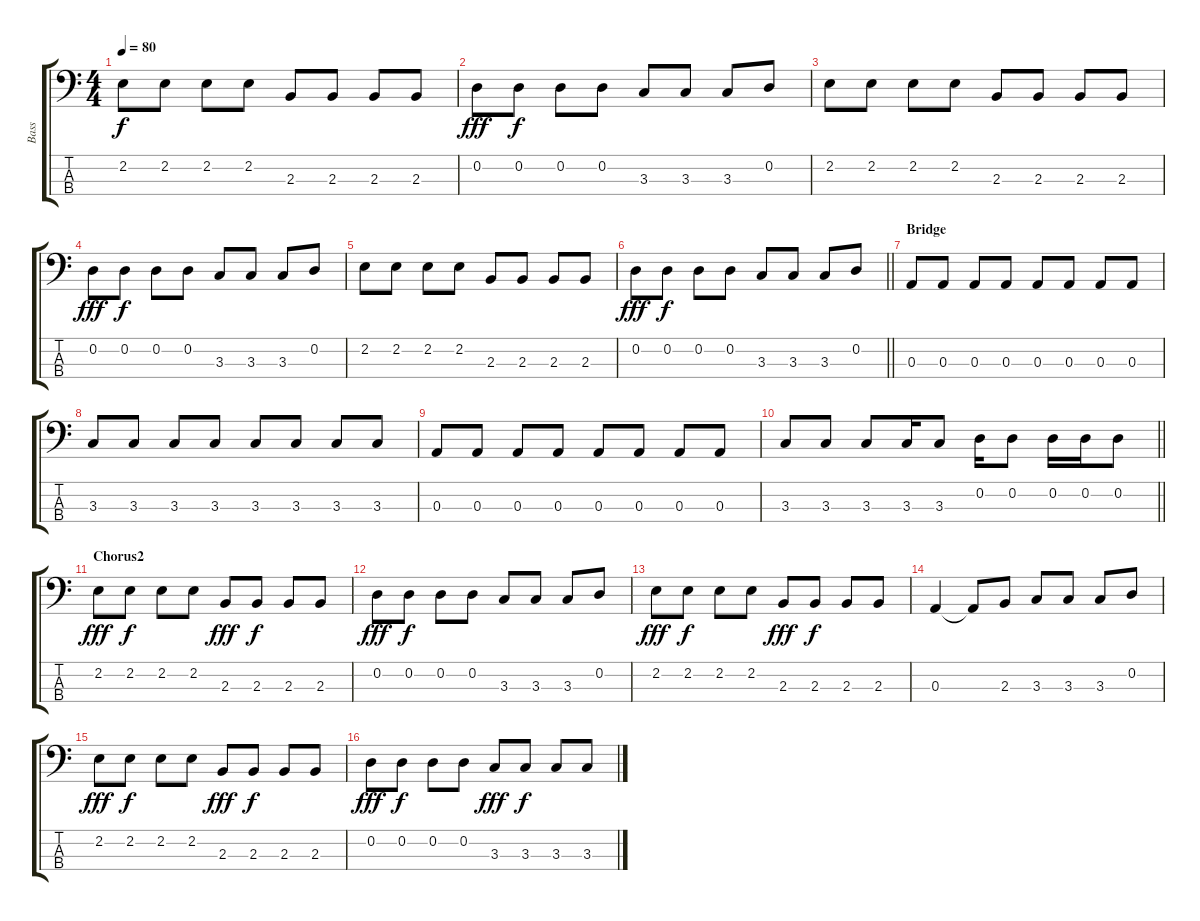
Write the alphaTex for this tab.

\track ("Bass" "Bass") {instrument electricbassfinger}
\staff {score tabs}
\tuning (G2 D2 A1 E1) {hide}
\ts (4 4)
\tempo 80
\clef f4
\ks c
2.2.8{dy f} 2.2.8 2.2.8 2.2.8 2.3.8 2.3.8 2.3.8 2.3.8 |
0.2.8{dy fff} 0.2.8{dy f} 0.2.8 0.2.8 3.3.8 3.3.8 3.3.8 0.2.8 |
2.2.8 2.2.8 2.2.8 2.2.8 2.3.8 2.3.8 2.3.8 2.3.8 |
0.2.8{dy fff} 0.2.8{dy f} 0.2.8 0.2.8 3.3.8 3.3.8 3.3.8 0.2.8 |
2.2.8 2.2.8 2.2.8 2.2.8 2.3.8 2.3.8 2.3.8 2.3.8 |
\barLineRight lightlight
0.2.8{dy fff} 0.2.8{dy f} 0.2.8 0.2.8 3.3.8 3.3.8 3.3.8 0.2.8 |
\section ("" "Bridge")
0.3.8 0.3.8 0.3.8 0.3.8 0.3.8 0.3.8 0.3.8 0.3.8 |
3.3.8 3.3.8 3.3.8 3.3.8 3.3.8 3.3.8 3.3.8 3.3.8 |
0.3.8 0.3.8 0.3.8 0.3.8 0.3.8 0.3.8 0.3.8 0.3.8 |
\barLineRight lightlight
3.3.8 3.3.8 3.3.8 3.3.16 3.3.8 0.2.16 0.2.8 0.2.16 0.2.16 0.2.8 |
\section ("" "Chorus2")
2.2.8{dy fff} 2.2.8{dy f} 2.2.8 2.2.8 2.3.8{dy fff} 2.3.8{dy f} 2.3.8 2.3.8 |
0.2.8{dy fff} 0.2.8{dy f} 0.2.8 0.2.8 3.3.8 3.3.8 3.3.8 0.2.8 |
2.2.8{dy fff} 2.2.8{dy f} 2.2.8 2.2.8 2.3.8{dy fff} 2.3.8{dy f} 2.3.8 2.3.8 |
0.3.4 0.3{t}.8 2.3.8 3.3.8 3.3.8 3.3.8 0.2.8 |
2.2.8{dy fff} 2.2.8{dy f} 2.2.8 2.2.8 2.3.8{dy fff} 2.3.8{dy f} 2.3.8 2.3.8 |
0.2.8{dy fff} 0.2.8{dy f} 0.2.8 0.2.8 3.3.8{dy fff} 3.3.8{dy f} 3.3.8 3.3.8
